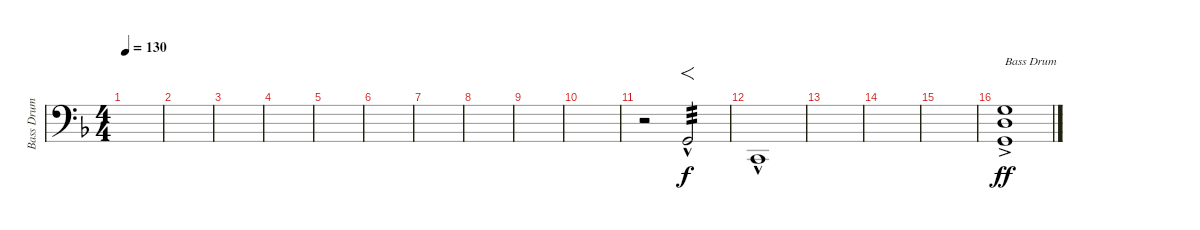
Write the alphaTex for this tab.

\track ("Bass Drum" "Bass Drum") {instrument taikodrum}
\staff {score}
\tuning (E4 B3 G3 D3 Bb1 G1) {hide}
\ts (4 4)
\tempo 130
\clef f4
\ks dminor
|
|
|
|
|
|
|
|
|
|
r.2 9.5{hac}.2{f tp 3} |
2.5{hac}.1 |
|
|
|
(0.3{ac} 0.4{ac} 9.5{ac}).1{txt "Bass Drum" dy ff instrument taikodrum}
